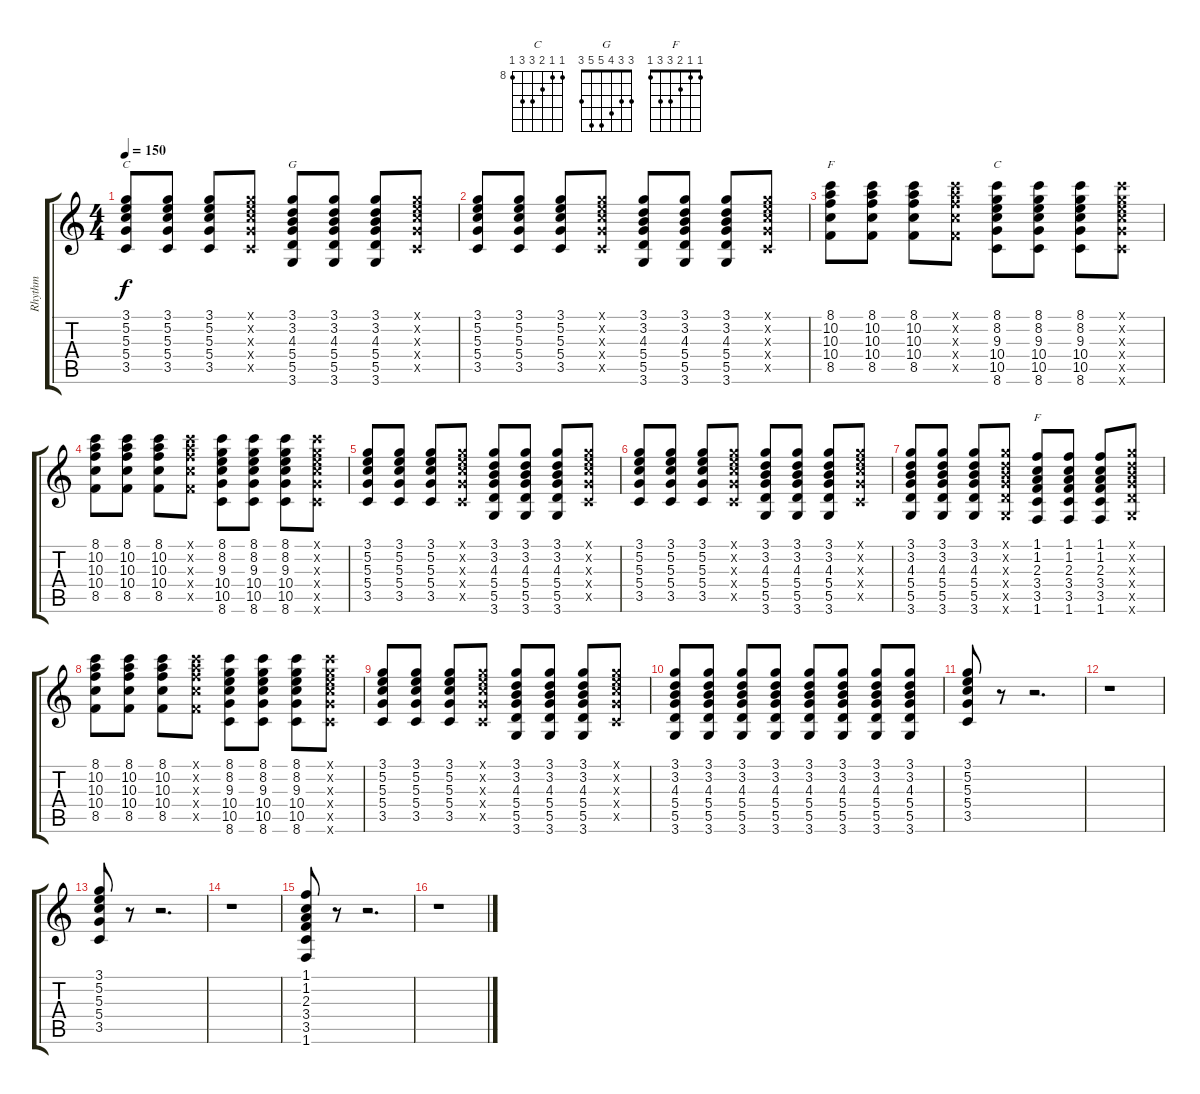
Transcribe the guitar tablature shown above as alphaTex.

\track ("Rhythm" "Rhythm") {instrument electricguitarjazz}
\staff {score tabs}
\tuning (E4 B3 G3 D3 A2 E2) {hide}
\chord ("C" 3 5 5 5 3 x)
\chord ("G" 3 3 4 5 5 3)
\chord ("F" 8 10 10 10 8 x) {firstfret 8}
\chord ("C" 8 8 9 10 10 8) {firstfret 8}
\chord ("F" 1 1 2 3 3 1)
\ts (4 4)
\tempo 150
\clef g2
\ks c
(3.1 5.2 5.3 5.4 3.5).8{ch "C" dy f} (3.1 5.2 5.3 5.4 3.5).8 (3.1 5.2 5.3 5.4 3.5).8 (3.1{x} 5.2{x} 5.3{x} 5.4{x} 3.5{x}).8 (3.1 3.2 4.3 5.4 5.5 3.6).8{ch "G"} (3.1 3.2 4.3 5.4 5.5 3.6).8 (3.1 3.2 4.3 5.4 5.5 3.6).8 (3.1{x} 5.2{x} 5.3{x} 5.4{x} 3.5{x}).8 |
(3.1 5.2 5.3 5.4 3.5).8 (3.1 5.2 5.3 5.4 3.5).8 (3.1 5.2 5.3 5.4 3.5).8 (3.1{x} 5.2{x} 5.3{x} 5.4{x} 3.5{x}).8 (3.1 3.2 4.3 5.4 5.5 3.6).8 (3.1 3.2 4.3 5.4 5.5 3.6).8 (3.1 3.2 4.3 5.4 5.5 3.6).8 (3.1{x} 5.2{x} 5.3{x} 5.4{x} 3.5{x}).8 |
(8.1 10.2 10.3 10.4 8.5).8{ch "F"} (8.1 10.2 10.3 10.4 8.5).8 (8.1 10.2 10.3 10.4 8.5).8 (8.1{x} 10.2{x} 10.3{x} 10.4{x} 8.5{x}).8 (8.1 8.2 9.3 10.4 10.5 8.6).8{ch "C"} (8.1 8.2 9.3 10.4 10.5 8.6).8 (8.1 8.2 9.3 10.4 10.5 8.6).8 (8.1{x} 8.2{x} 9.3{x} 10.4{x} 10.5{x} 8.6{x}).8 |
(8.1 10.2 10.3 10.4 8.5).8 (8.1 10.2 10.3 10.4 8.5).8 (8.1 10.2 10.3 10.4 8.5).8 (8.1{x} 10.2{x} 10.3{x} 10.4{x} 8.5{x}).8 (8.1 8.2 9.3 10.4 10.5 8.6).8 (8.1 8.2 9.3 10.4 10.5 8.6).8 (8.1 8.2 9.3 10.4 10.5 8.6).8 (8.1{x} 8.2{x} 9.3{x} 10.4{x} 10.5{x} 8.6{x}).8 |
(3.1 5.2 5.3 5.4 3.5).8 (3.1 5.2 5.3 5.4 3.5).8 (3.1 5.2 5.3 5.4 3.5).8 (3.1{x} 5.2{x} 5.3{x} 5.4{x} 3.5{x}).8 (3.1 3.2 4.3 5.4 5.5 3.6).8 (3.1 3.2 4.3 5.4 5.5 3.6).8 (3.1 3.2 4.3 5.4 5.5 3.6).8 (3.1{x} 5.2{x} 5.3{x} 5.4{x} 3.5{x}).8 |
(3.1 5.2 5.3 5.4 3.5).8 (3.1 5.2 5.3 5.4 3.5).8 (3.1 5.2 5.3 5.4 3.5).8 (3.1{x} 5.2{x} 5.3{x} 5.4{x} 3.5{x}).8 (3.1 3.2 4.3 5.4 5.5 3.6).8 (3.1 3.2 4.3 5.4 5.5 3.6).8 (3.1 3.2 4.3 5.4 5.5 3.6).8 (3.1{x} 5.2{x} 5.3{x} 5.4{x} 3.5{x}).8 |
(3.1 3.2 4.3 5.4 5.5 3.6).8 (3.1 3.2 4.3 5.4 5.5 3.6).8 (3.1 3.2 4.3 5.4 5.5 3.6).8 (3.1{x} 3.2{x} 4.3{x} 5.4{x} 5.5{x} 3.6{x}).8 (1.1 1.2 2.3 3.4 3.5 1.6).8{ch "F"} (1.1 1.2 2.3 3.4 3.5 1.6).8 (1.1 1.2 2.3 3.4 3.5 1.6).8 (3.1{x} 3.2{x} 4.3{x} 5.4{x} 5.5{x} 3.6{x}).8 |
(8.1 10.2 10.3 10.4 8.5).8 (8.1 10.2 10.3 10.4 8.5).8 (8.1 10.2 10.3 10.4 8.5).8 (8.1{x} 10.2{x} 10.3{x} 10.4{x} 8.5{x}).8 (8.1 8.2 9.3 10.4 10.5 8.6).8 (8.1 8.2 9.3 10.4 10.5 8.6).8 (8.1 8.2 9.3 10.4 10.5 8.6).8 (8.1{x} 8.2{x} 9.3{x} 10.4{x} 10.5{x} 8.6{x}).8 |
(3.1 5.2 5.3 5.4 3.5).8 (3.1 5.2 5.3 5.4 3.5).8 (3.1 5.2 5.3 5.4 3.5).8 (3.1{x} 5.2{x} 5.3{x} 5.4{x} 3.5{x}).8 (3.1 3.2 4.3 5.4 5.5 3.6).8 (3.1 3.2 4.3 5.4 5.5 3.6).8 (3.1 3.2 4.3 5.4 5.5 3.6).8 (3.1{x} 5.2{x} 5.3{x} 5.4{x} 3.5{x}).8 |
(3.1 3.2 4.3 5.4 5.5 3.6).8 (3.1 3.2 4.3 5.4 5.5 3.6).8 (3.1 3.2 4.3 5.4 5.5 3.6).8 (3.1 3.2 4.3 5.4 5.5 3.6).8 (3.1 3.2 4.3 5.4 5.5 3.6).8 (3.1 3.2 4.3 5.4 5.5 3.6).8 (3.1 3.2 4.3 5.4 5.5 3.6).8 (3.1 3.2 4.3 5.4 5.5 3.6).8 |
(3.1 5.2 5.3 5.4 3.5).8 r.8 r.2{d} |
r.1 |
(3.1 5.2 5.3 5.4 3.5).8 r.8 r.2{d} |
r.1 |
(1.1 1.2 2.3 3.4 3.5 1.6).8 r.8 r.2{d} |
r.1
